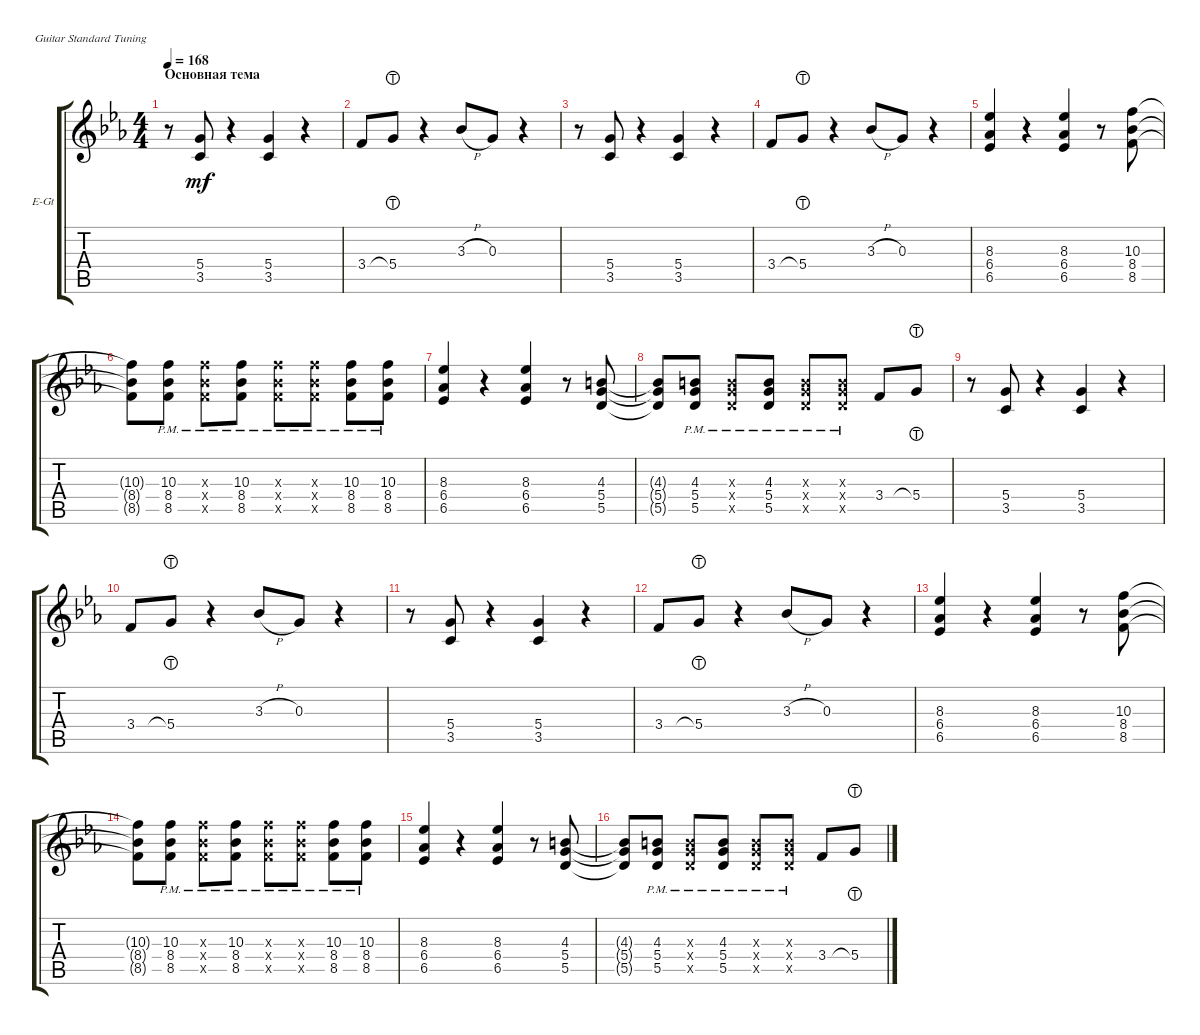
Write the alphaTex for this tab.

\defaultSystemsLayout 4
\bracketExtendMode groupsimilarinstruments
\firstSystemTrackNameOrientation horizontal
\otherSystemsTrackNameOrientation horizontal
\track ("Electric Guitar" "E-Gt") {instrument overdrivenguitar}
\staff {score tabs}
\tuning (E4 B3 G3 D3 A2 E2)
\ts (4 4)
\section ("" "Основная тема")
\tempo 168
\clef g2
\scale
0.333333
\ks cminor
r.8{dy mf} (3.5 5.4).8 r.4 (3.5 5.4).4 r.4 |
\scale
0.333333 3.4.8 5.4{lht}.8 r.4 3.3{h}.8 0.3.8 r.4 |
\scale
0.333333 r.8 (3.5 5.4).8 r.4 (3.5 5.4).4 r.4 |
\scale
0.333333 3.4.8 5.4{lht}.8 r.4 3.3{h}.8 0.3.8 r.4 |
\scale
0.333333 (6.5 6.4 8.3).4 r.4 (6.5 6.4 8.3).4 r.8 (8.5 8.4 10.3).8 |
\scale
0.333333 (8.5{t} 8.4{t} 10.3{t}).8 (8.5{pm} 8.4{pm} 10.3{pm}).8 (8.5{pm x} 8.4{pm x} 10.3{pm x}).8 (8.5{pm} 8.4{pm} 10.3{pm}).8 (8.5{pm x} 8.4{pm x} 10.3{pm x}).8 (8.5{pm x} 8.4{pm x} 10.3{pm x}).8 (8.5{pm} 8.4{pm} 10.3{pm}).8 (8.5{pm} 8.4{pm} 10.3{pm}).8 |
\scale
0.333333 (6.5 6.4 8.3).4 r.4 (6.5 6.4 8.3).4 r.8 (5.5 5.4 4.3).8 |
\scale
0.333333 (5.5{t} 5.4{t} 4.3{t}).8 (5.5{pm} 5.4{pm} 4.3{pm}).8 (5.5{pm x} 5.4{pm x} 4.3{pm x}).8 (5.5{pm} 5.4{pm} 4.3{pm}).8 (5.5{pm x} 5.4{pm x} 4.3{pm x}).8 (5.5{pm x} 5.4{pm x} 4.3{pm x}).8 3.4.8 5.4{lht}.8 |
\scale
0.333333 r.8 (3.5 5.4).8 r.4 (3.5 5.4).4 r.4 |
\scale
0.333333 3.4.8 5.4{lht}.8 r.4 3.3{h}.8 0.3.8 r.4 |
\scale
0.333333 r.8 (3.5 5.4).8 r.4 (3.5 5.4).4 r.4 |
\scale
0.333333 3.4.8 5.4{lht}.8 r.4 3.3{h}.8 0.3.8 r.4 |
\scale
0.333333 (6.5 6.4 8.3).4 r.4 (6.5 6.4 8.3).4 r.8 (8.5 8.4 10.3).8 |
\scale
0.333333 (8.5{t} 8.4{t} 10.3{t}).8 (8.5{pm} 8.4{pm} 10.3{pm}).8 (8.5{pm x} 8.4{pm x} 10.3{pm x}).8 (8.5{pm} 8.4{pm} 10.3{pm}).8 (8.5{pm x} 8.4{pm x} 10.3{pm x}).8 (8.5{pm x} 8.4{pm x} 10.3{pm x}).8 (8.5{pm} 8.4{pm} 10.3{pm}).8 (8.5{pm} 8.4{pm} 10.3{pm}).8 |
\scale
0.333333 (6.5 6.4 8.3).4 r.4 (6.5 6.4 8.3).4 r.8 (5.5 5.4 4.3).8 |
\scale
0.333333 (5.5{t} 5.4{t} 4.3{t}).8 (5.5{pm} 5.4{pm} 4.3{pm}).8 (5.5{pm x} 5.4{pm x} 4.3{pm x}).8 (5.5{pm} 5.4{pm} 4.3{pm}).8 (5.5{pm x} 5.4{pm x} 4.3{pm x}).8 (5.5{pm x} 5.4{pm x} 4.3{pm x}).8 3.4.8 5.4{lht}.8
